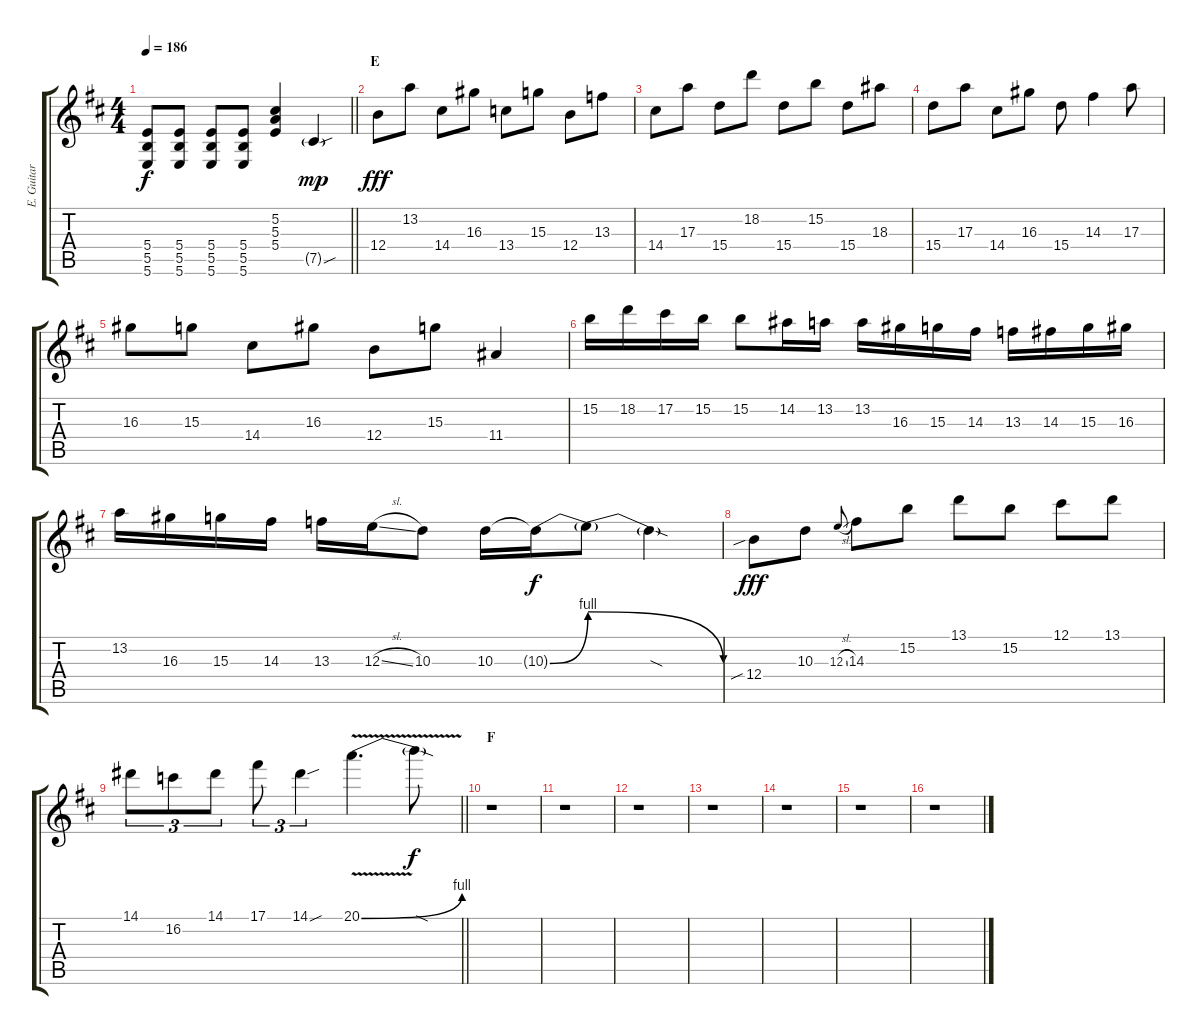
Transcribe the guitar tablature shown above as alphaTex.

\track ("E. Guitar IV" "E. Guitar ") {instrument overdrivenguitar}
\staff {score tabs}
\tuning (Db4 Ab3 E3 B2 Gb2 B1) {hide}
\ts (4 4)
\tempo 186
\clef g2
\barLineRight lightlight
\ks d
(5.4 5.5 5.6).8{dy f} (5.4 5.5 5.6).8 (5.4 5.5 5.6).8 (5.4 5.5 5.6).8 (5.2 5.3 5.4).4 7.5{sou g}.4{dy mp} |
\section ("" "E")
12.4.8{dy fff} 13.2.8 14.4.8 16.3.8 13.4.8 15.3.8 12.4.8 13.3.8 |
14.4.8 17.3.8 15.4.8 18.2.8 15.4.8 15.2.8 15.4.8 18.3.8 |
15.4.8 17.3.8 14.4.8 16.3.8 15.4.8 14.3.4 17.3.8 |
16.3.8 15.3.8 14.4.8 16.3.8 12.4.8 15.3.8 11.4.4 |
15.2.16 18.2.16 17.2.16 15.2.16 15.2.8 14.2.16 13.2.16 13.2.16 16.3.16 15.3.16 14.3.16 13.3.16 14.3.16 15.3.16 16.3.16 |
13.2.16 16.3.16 15.3.16 14.3.16 13.3.16 12.3{sl}.16 10.3.8 10.3.16 10.3{be (bend 0 0 60 4) t}.16{dy f} 10.3{be (release 0 4 60 0) t}.8 10.3{sod t}.4 |
12.4{sib}.8{dy fff} 10.3.8 12.3{sl}.8{gr onbeat} 14.3.8 15.2.8 13.1.8 15.2.8 12.1.8 13.1.8 |
\barLineRight lightlight
14.1.8{tu (3 2)} 16.2.8{tu (3 2)} 14.1.8{tu (3 2)} 17.1.8{tu (3 2)} 14.1{sou}.4{tu (3 2)} 20.1{be (bend 0 0 60 4) v}.4{d} 20.1{sod t}.8{dy f} |
\section ("" "F")
r.1 |
r.1 |
r.1 |
r.1 |
r.1 |
r.1 |
r.1
